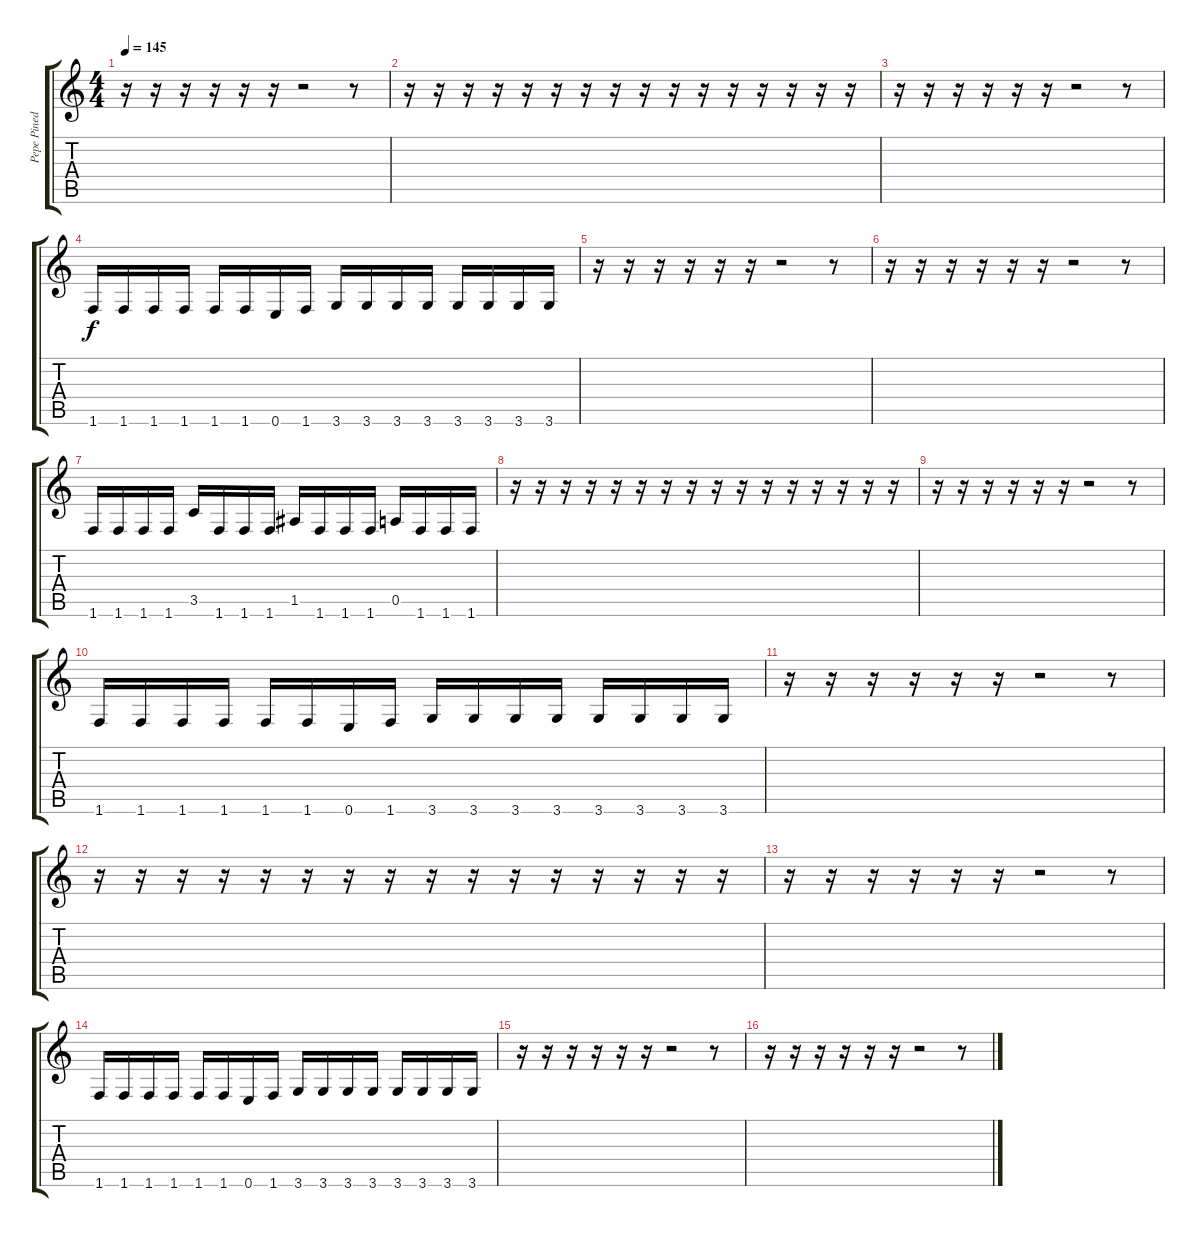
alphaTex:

\track ("Pepe Pineda" "Pepe Pined") {instrument electricbasspick}
\staff {score tabs}
\tuning (E4 B3 G3 D3 A2 E2) {hide}
\ts (4 4)
\tempo 145
\clef g2
\ks c
r.16{dy f} r.16 r.16 r.16 r.16 r.16 r.2 r.8 |
r.16 r.16 r.16 r.16 r.16 r.16 r.16 r.16 r.16 r.16 r.16 r.16 r.16 r.16 r.16 r.16 |
r.16 r.16 r.16 r.16 r.16 r.16 r.2 r.8 |
1.6.16 1.6.16 1.6.16 1.6.16 1.6.16 1.6.16 0.6.16 1.6.16 3.6.16 3.6.16 3.6.16 3.6.16 3.6.16 3.6.16 3.6.16 3.6.16 |
r.16 r.16 r.16 r.16 r.16 r.16 r.2 r.8 |
r.16 r.16 r.16 r.16 r.16 r.16 r.2 r.8 |
1.6.16 1.6.16 1.6.16 1.6.16 3.5.16 1.6.16 1.6.16 1.6.16 1.5.16 1.6.16 1.6.16 1.6.16 0.5.16 1.6.16 1.6.16 1.6.16 |
r.16 r.16 r.16 r.16 r.16 r.16 r.16 r.16 r.16 r.16 r.16 r.16 r.16 r.16 r.16 r.16 |
r.16 r.16 r.16 r.16 r.16 r.16 r.2 r.8 |
1.6.16 1.6.16 1.6.16 1.6.16 1.6.16 1.6.16 0.6.16 1.6.16 3.6.16 3.6.16 3.6.16 3.6.16 3.6.16 3.6.16 3.6.16 3.6.16 |
r.16 r.16 r.16 r.16 r.16 r.16 r.2 r.8 |
r.16 r.16 r.16 r.16 r.16 r.16 r.16 r.16 r.16 r.16 r.16 r.16 r.16 r.16 r.16 r.16 |
r.16 r.16 r.16 r.16 r.16 r.16 r.2 r.8 |
1.6.16 1.6.16 1.6.16 1.6.16 1.6.16 1.6.16 0.6.16 1.6.16 3.6.16 3.6.16 3.6.16 3.6.16 3.6.16 3.6.16 3.6.16 3.6.16 |
r.16 r.16 r.16 r.16 r.16 r.16 r.2 r.8 |
r.16 r.16 r.16 r.16 r.16 r.16 r.2 r.8
